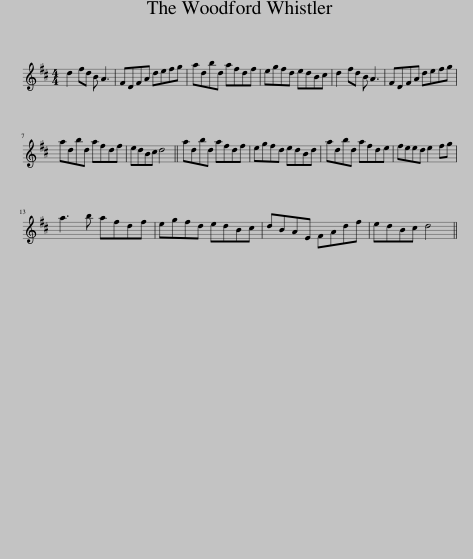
X:1
L:1/8
M:4/4
I:linebreak $
K:D
V:1 treble
V:1
 d2 fd B A3 | FDFA defg | adbd afdf | egfd edBc | d2 fd B A3 | %5
 FDFA defg |$ adbd afdf | edBc d4 || adbd afdf | egfd edBd | %10
 adbd afde | feed e2 fg |$ a3 b afdf | egfd edBc | dBAE FAdf | %15
 edBc d4 || %16
